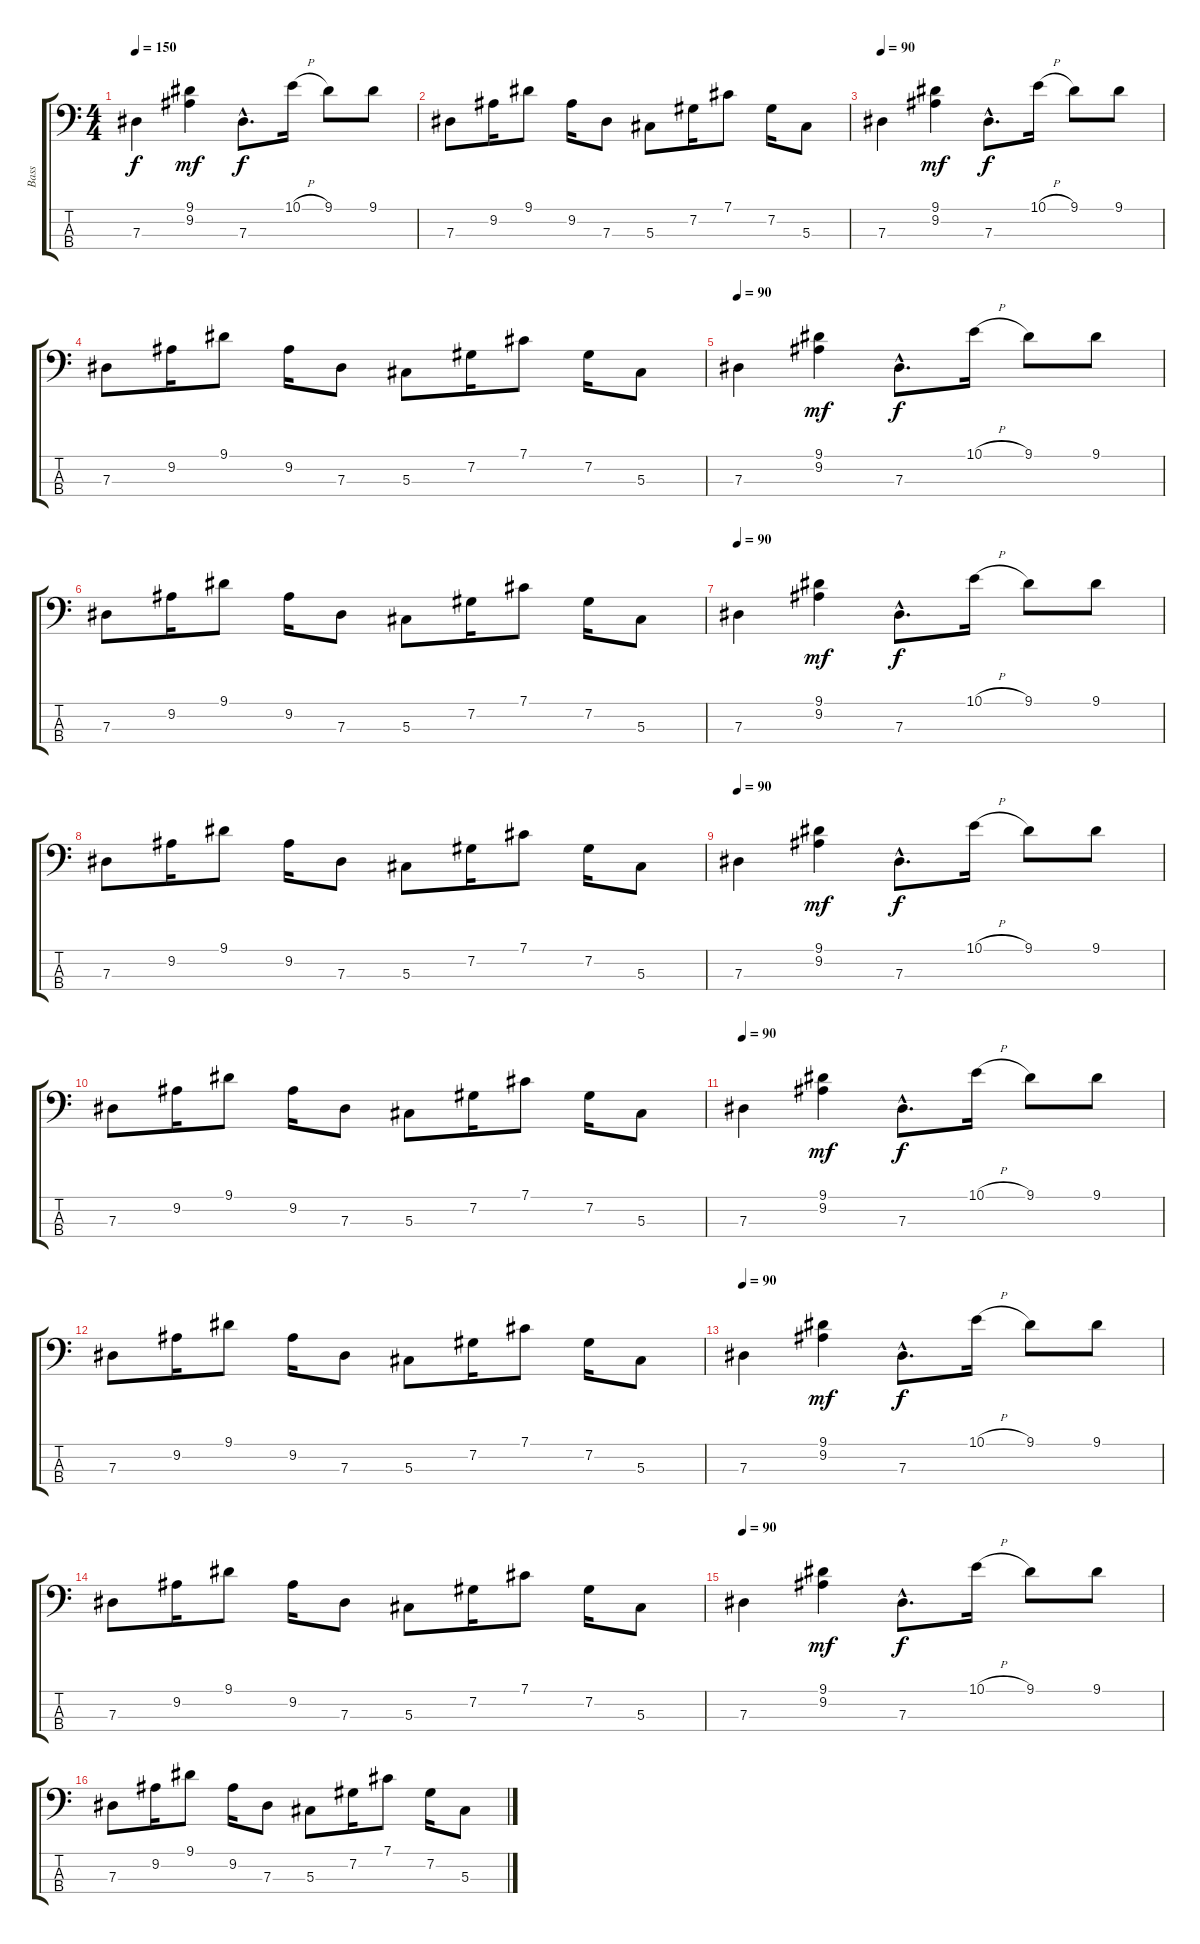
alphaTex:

\track ("Bass" "Bass") {instrument electricbassfinger}
\staff {score tabs}
\tuning (Gb2 Db2 Ab1 Eb1) {hide}
\ts (4 4)
\tempo 150
\tempo 90
\tempo 150
\clef f4
\ks c
7.3.4{dy f instrument electricbassfinger} (9.1 9.2).4{dy mf} 7.3{hac}.8{d dy f} 10.1{h}.16 9.1.8 9.1.8 |
7.3.8 9.2.16 9.1.8 9.2.16 7.3.8 5.3.8 7.2.16 7.1.8 7.2.16 5.3.8 |
\tempo 90
7.3.4 (9.1 9.2).4{dy mf} 7.3{hac}.8{d dy f} 10.1{h}.16 9.1.8 9.1.8 |
7.3.8 9.2.16 9.1.8 9.2.16 7.3.8 5.3.8 7.2.16 7.1.8 7.2.16 5.3.8 |
\tempo 90
7.3.4 (9.1 9.2).4{dy mf} 7.3{hac}.8{d dy f} 10.1{h}.16 9.1.8 9.1.8 |
7.3.8 9.2.16 9.1.8 9.2.16 7.3.8 5.3.8 7.2.16 7.1.8 7.2.16 5.3.8 |
\tempo 90
7.3.4 (9.1 9.2).4{dy mf} 7.3{hac}.8{d dy f} 10.1{h}.16 9.1.8 9.1.8 |
7.3.8 9.2.16 9.1.8 9.2.16 7.3.8 5.3.8 7.2.16 7.1.8 7.2.16 5.3.8 |
\tempo 90
7.3.4 (9.1 9.2).4{dy mf} 7.3{hac}.8{d dy f} 10.1{h}.16 9.1.8 9.1.8 |
7.3.8 9.2.16 9.1.8 9.2.16 7.3.8 5.3.8 7.2.16 7.1.8 7.2.16 5.3.8 |
\tempo 90
7.3.4 (9.1 9.2).4{dy mf} 7.3{hac}.8{d dy f} 10.1{h}.16 9.1.8 9.1.8 |
7.3.8 9.2.16 9.1.8 9.2.16 7.3.8 5.3.8 7.2.16 7.1.8 7.2.16 5.3.8 |
\tempo 90
7.3.4 (9.1 9.2).4{dy mf} 7.3{hac}.8{d dy f} 10.1{h}.16 9.1.8 9.1.8 |
7.3.8 9.2.16 9.1.8 9.2.16 7.3.8 5.3.8 7.2.16 7.1.8 7.2.16 5.3.8 |
\tempo 90
7.3.4 (9.1 9.2).4{dy mf} 7.3{hac}.8{d dy f} 10.1{h}.16 9.1.8 9.1.8 |
7.3.8 9.2.16 9.1.8 9.2.16 7.3.8 5.3.8 7.2.16 7.1.8 7.2.16 5.3.8
